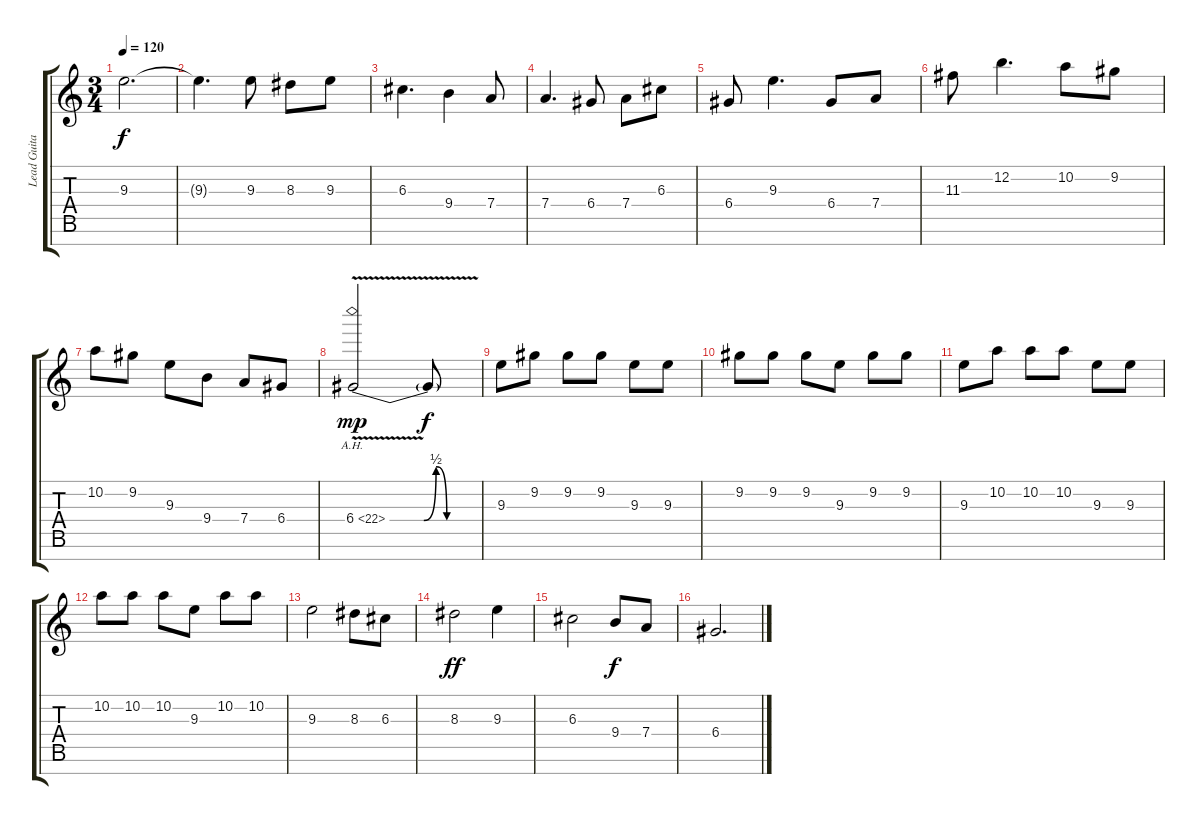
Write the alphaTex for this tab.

\track ("Lead Guitar II" "Lead Guita") {instrument distortionguitar}
\staff {score tabs}
\tuning (E4 B3 G3 D3 A2 E2 B1) {hide}
\ts (3 4)
\tempo 120
\clef g2
\ks c
9.3.2{d dy f} |
9.3{t}.4{d} 9.3.8 8.3.8 9.3.8 |
6.3.4{d} 9.4.4 7.4.8 |
7.4.4{d} 6.4.8 7.4.8 6.3.8 |
6.4.8 9.3.4{d} 6.4.8 7.4.8 |
11.3.8 12.2.4{d} 10.2.8 9.2.8 |
10.2.8 9.2.8 9.3.8 9.4.8 7.4.8 6.4.8 |
6.4{be (custom 0 0 22 0 30 2 37 0 45 0 50 0 55 0 60 0) ah 16 v}.2{dy mp} 6.4{t}.8{dy f} |
9.3.8 9.2.8 9.2.8 9.2.8 9.3.8 9.3.8 |
9.2.8 9.2.8 9.2.8 9.3.8 9.2.8 9.2.8 |
9.3.8 10.2.8 10.2.8 10.2.8 9.3.8 9.3.8 |
10.2.8 10.2.8 10.2.8 9.3.8 10.2.8 10.2.8 |
9.3.2 8.3.8 6.3.8 |
8.3.2{dy ff} 9.3.4 |
6.3.2 9.4.8{dy f} 7.4.8 |
6.4.2{d}
